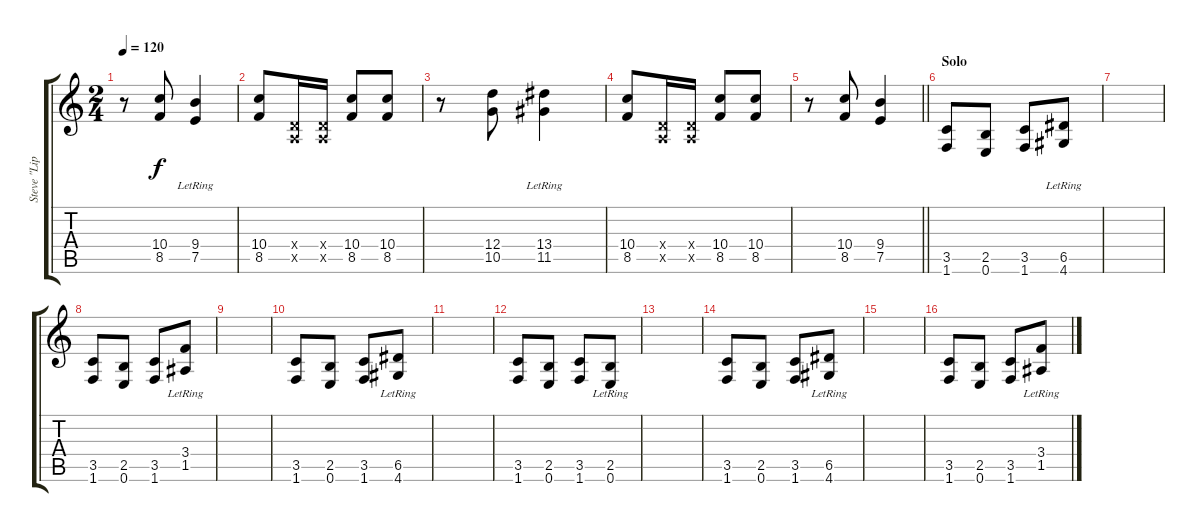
\track ("Steve \"Lips\" Kudlow" "Steve \"Lip") {instrument distortionguitar}
\staff {score tabs}
\tuning (E4 B3 G3 D3 A2 E2) {hide}
\ts (2 4)
\tempo 120
\clef g2
\ks c
r.8{dy f} (10.4 8.5).8 (9.4 7.5{lr}).4 |
(10.4 8.5).8 (0.4{x} 0.5{x}).16 (0.4{x} 0.5{x}).16 (10.4 8.5).8 (10.4 8.5).8 |
r.8 (12.4 10.5).8 (13.4 11.5{lr}).4 |
(10.4 8.5).8 (0.4{x} 0.5{x}).16 (0.4{x} 0.5{x}).16 (10.4 8.5).8 (10.4 8.5).8 |
\barLineRight lightlight
r.8 (10.4 8.5).8 (9.4 7.5).4 |
\section ("" "Solo")
(3.5 1.6).8 (2.5 0.6).8 (3.5 1.6).8 (6.5{lr} 4.6{lr}).8 |
|
(3.5 1.6).8 (2.5 0.6).8 (3.5 1.6).8 (3.4{lr} 1.5{lr}).8 |
|
(3.5 1.6).8 (2.5 0.6).8 (3.5 1.6).8 (6.5{lr} 4.6{lr}).8 |
|
(3.5 1.6).8 (2.5 0.6).8 (3.5 1.6).8 (2.5{lr} 0.6{lr}).8 |
|
(3.5 1.6).8 (2.5 0.6).8 (3.5 1.6).8 (6.5{lr} 4.6{lr}).8 |
|
(3.5 1.6).8 (2.5 0.6).8 (3.5 1.6).8 (3.4{lr} 1.5{lr}).8
